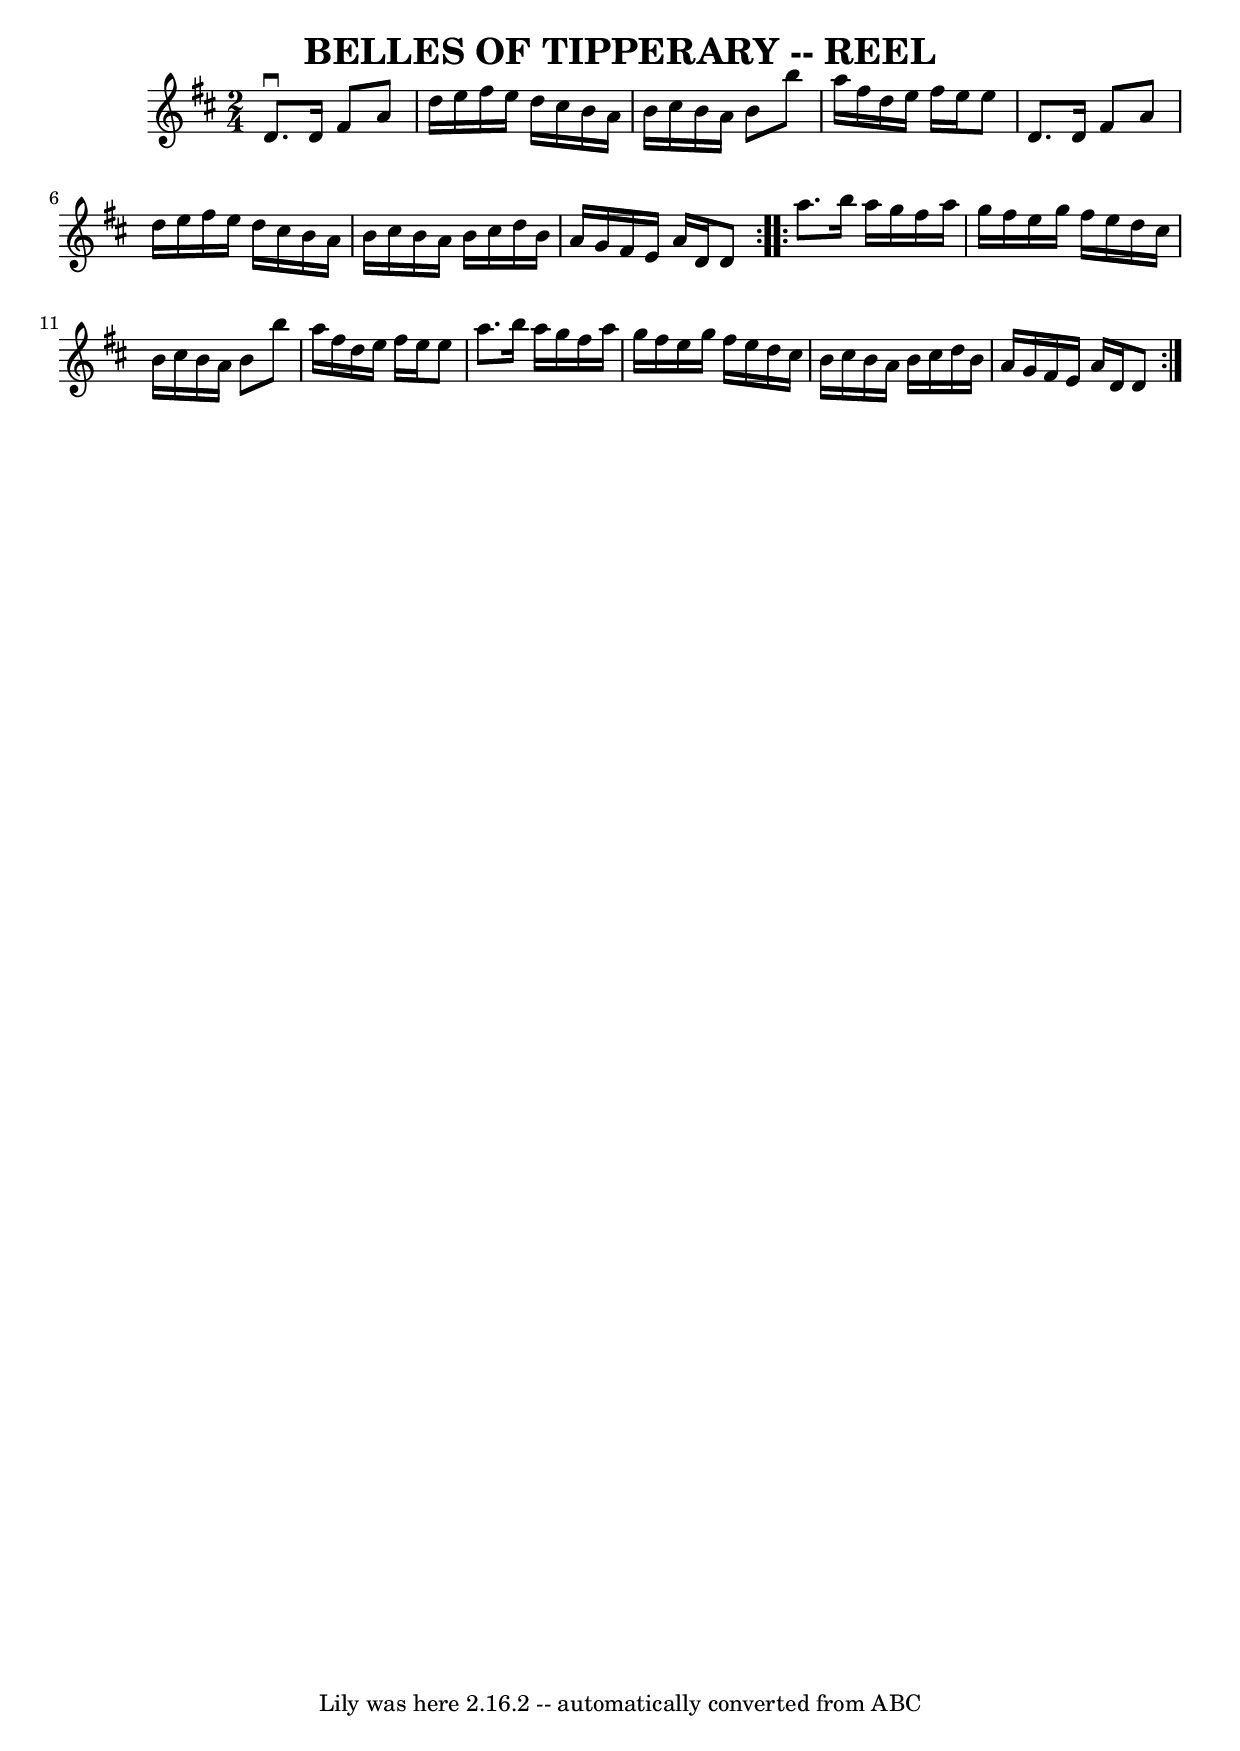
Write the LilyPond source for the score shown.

\version "2.16.2"
\include "Mammoth.ily"
\header {
  %% book = "Ryan's Mammoth Collection of Fiddle Tunes"
  crossRefNumber = "1"
  footnotes = ""
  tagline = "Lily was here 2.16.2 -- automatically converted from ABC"
  title = "BELLES OF TIPPERARY -- REEL"

}
voicedefault =  {



  \repeat volta 2 {

    \time 2/4 
    \key d \major
    d'8.^\downbow d'16 fis'8 a'8    |
    
    d''16 e''16 fis''16 e''16 d''16 cis''16 b'16 a'16    
    |
    b'16 cis''16 b'16 a'16 b'8 b''8    |
    a''16   
    fis''16 d''16 e''16 fis''16 e''16 e''8        |
    d'8.   
    d'16 fis'8 a'8    |
    d''16 e''16 fis''16 e''16 d''16 
    cis''16 b'16 a'16    |
    b'16 cis''16 b'16 a'16    
    b'16 cis''16 d''16 b'16    |
    a'16 g'16 fis'16 e'16   
    a'16 d'16 d'8    
  }     
  \repeat volta 2 {
    a''8. b''16 a''16    
    g''16 fis''16 a''16    |
    g''16 fis''16 e''16 g''16    
    fis''16 e''16 d''16 cis''16    |
    b'16 cis''16 b'16    
    a'16 b'8 b''8    |
    a''16 fis''16 d''16 e''16 fis''16 
    e''16 e''8        |
    a''8. b''16 a''16 g''16 fis''16  
    a''16    |
    g''16 fis''16 e''16 g''16 fis''16 e''16    
    d''16 cis''16    |
    b'16 cis''16 b'16 a'16 b'16    
    cis''16 d''16 b'16    |
    a'16 g'16 fis'16 e'16 a'16   
    d'16 d'8    
  }   

}

\score{
  <<

    \context Staff="default"
    {
      \voicedefault 
      
    }

  >>
  \layout {
    
  }
  \midi {
  }

}
